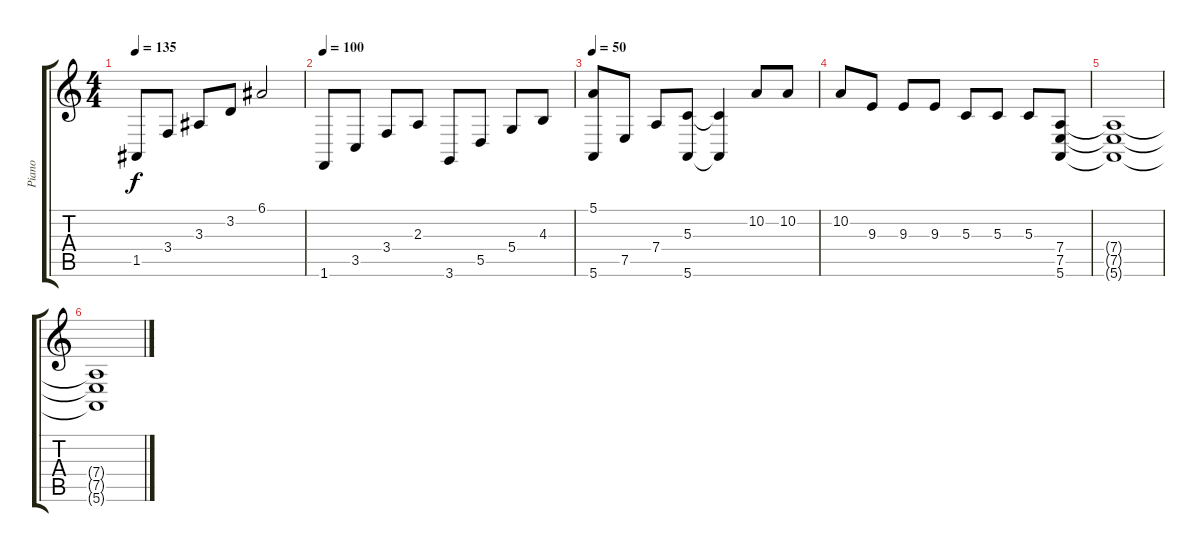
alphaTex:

\track ("Piano" "Piano") {instrument electricgrandpiano}
\staff {score tabs}
\tuning (E4 B3 G3 D3 A2 E2) {hide}
\ts (4 4)
\tempo 135
\clef g2
\ks c
1.5.8{dy f} 3.4.8 3.3.8 3.2.8 6.1.2 |
\tempo 100
1.6.8 3.5.8 3.4.8 2.3.8 3.6.8 5.5.8 5.4.8 4.3.8 |
\tempo 50
(5.1 5.6).8{volume 0} 7.5.8 7.4.8 (5.3 5.6).8 (5.3{t} 5.6{t}).4 10.2.8 10.2.8 |
10.2.8 9.3.8 9.3.8 9.3.8 5.3.8 5.3.8 5.3.8 (7.4 7.5 5.6).8 |
(7.4{t} 7.5{t} 5.6{t}).1 |
(7.4{t} 7.5{t} 5.6{t}).1
